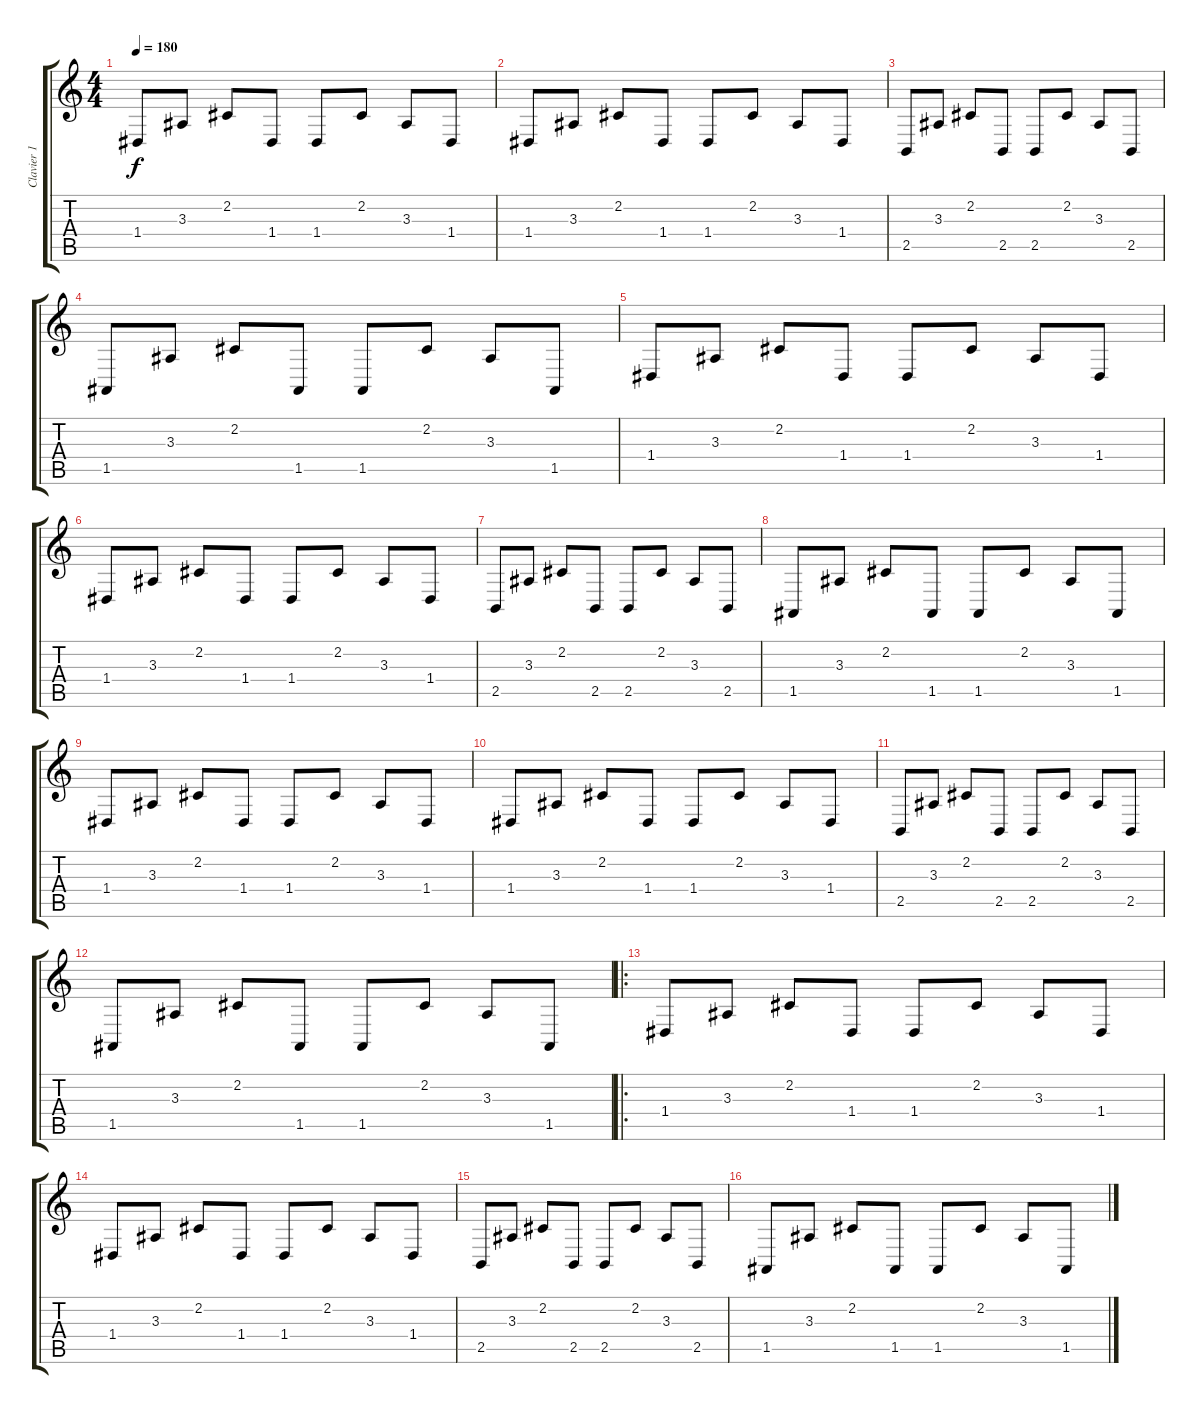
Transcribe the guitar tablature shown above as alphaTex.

\track ("Clavier 1" "Clavier 1") {instrument fx1rain}
\staff {score tabs}
\tuning (E4 B3 G3 D3 A2 E2) {hide}
\ts (4 4)
\tempo 180
\clef g2
\ks c
1.4.8{dy f} 3.3.8 2.2.8 1.4.8 1.4.8 2.2.8 3.3.8 1.4.8 |
1.4.8 3.3.8 2.2.8 1.4.8 1.4.8 2.2.8 3.3.8 1.4.8 |
2.5.8 3.3.8 2.2.8 2.5.8 2.5.8 2.2.8 3.3.8 2.5.8 |
1.5.8 3.3.8 2.2.8 1.5.8 1.5.8 2.2.8 3.3.8 1.5.8 |
1.4.8 3.3.8 2.2.8 1.4.8 1.4.8 2.2.8 3.3.8 1.4.8 |
1.4.8 3.3.8 2.2.8 1.4.8 1.4.8 2.2.8 3.3.8 1.4.8 |
2.5.8 3.3.8 2.2.8 2.5.8 2.5.8 2.2.8 3.3.8 2.5.8 |
1.5.8 3.3.8 2.2.8 1.5.8 1.5.8 2.2.8 3.3.8 1.5.8 |
1.4.8 3.3.8 2.2.8 1.4.8 1.4.8 2.2.8 3.3.8 1.4.8 |
1.4.8 3.3.8 2.2.8 1.4.8 1.4.8 2.2.8 3.3.8 1.4.8 |
2.5.8 3.3.8 2.2.8 2.5.8 2.5.8 2.2.8 3.3.8 2.5.8 |
1.5.8 3.3.8 2.2.8 1.5.8 1.5.8 2.2.8 3.3.8 1.5.8 |
\ro
1.4.8 3.3.8 2.2.8 1.4.8 1.4.8 2.2.8 3.3.8 1.4.8 |
1.4.8 3.3.8 2.2.8 1.4.8 1.4.8 2.2.8 3.3.8 1.4.8 |
2.5.8 3.3.8 2.2.8 2.5.8 2.5.8 2.2.8 3.3.8 2.5.8 |
1.5.8 3.3.8 2.2.8 1.5.8 1.5.8 2.2.8 3.3.8 1.5.8
